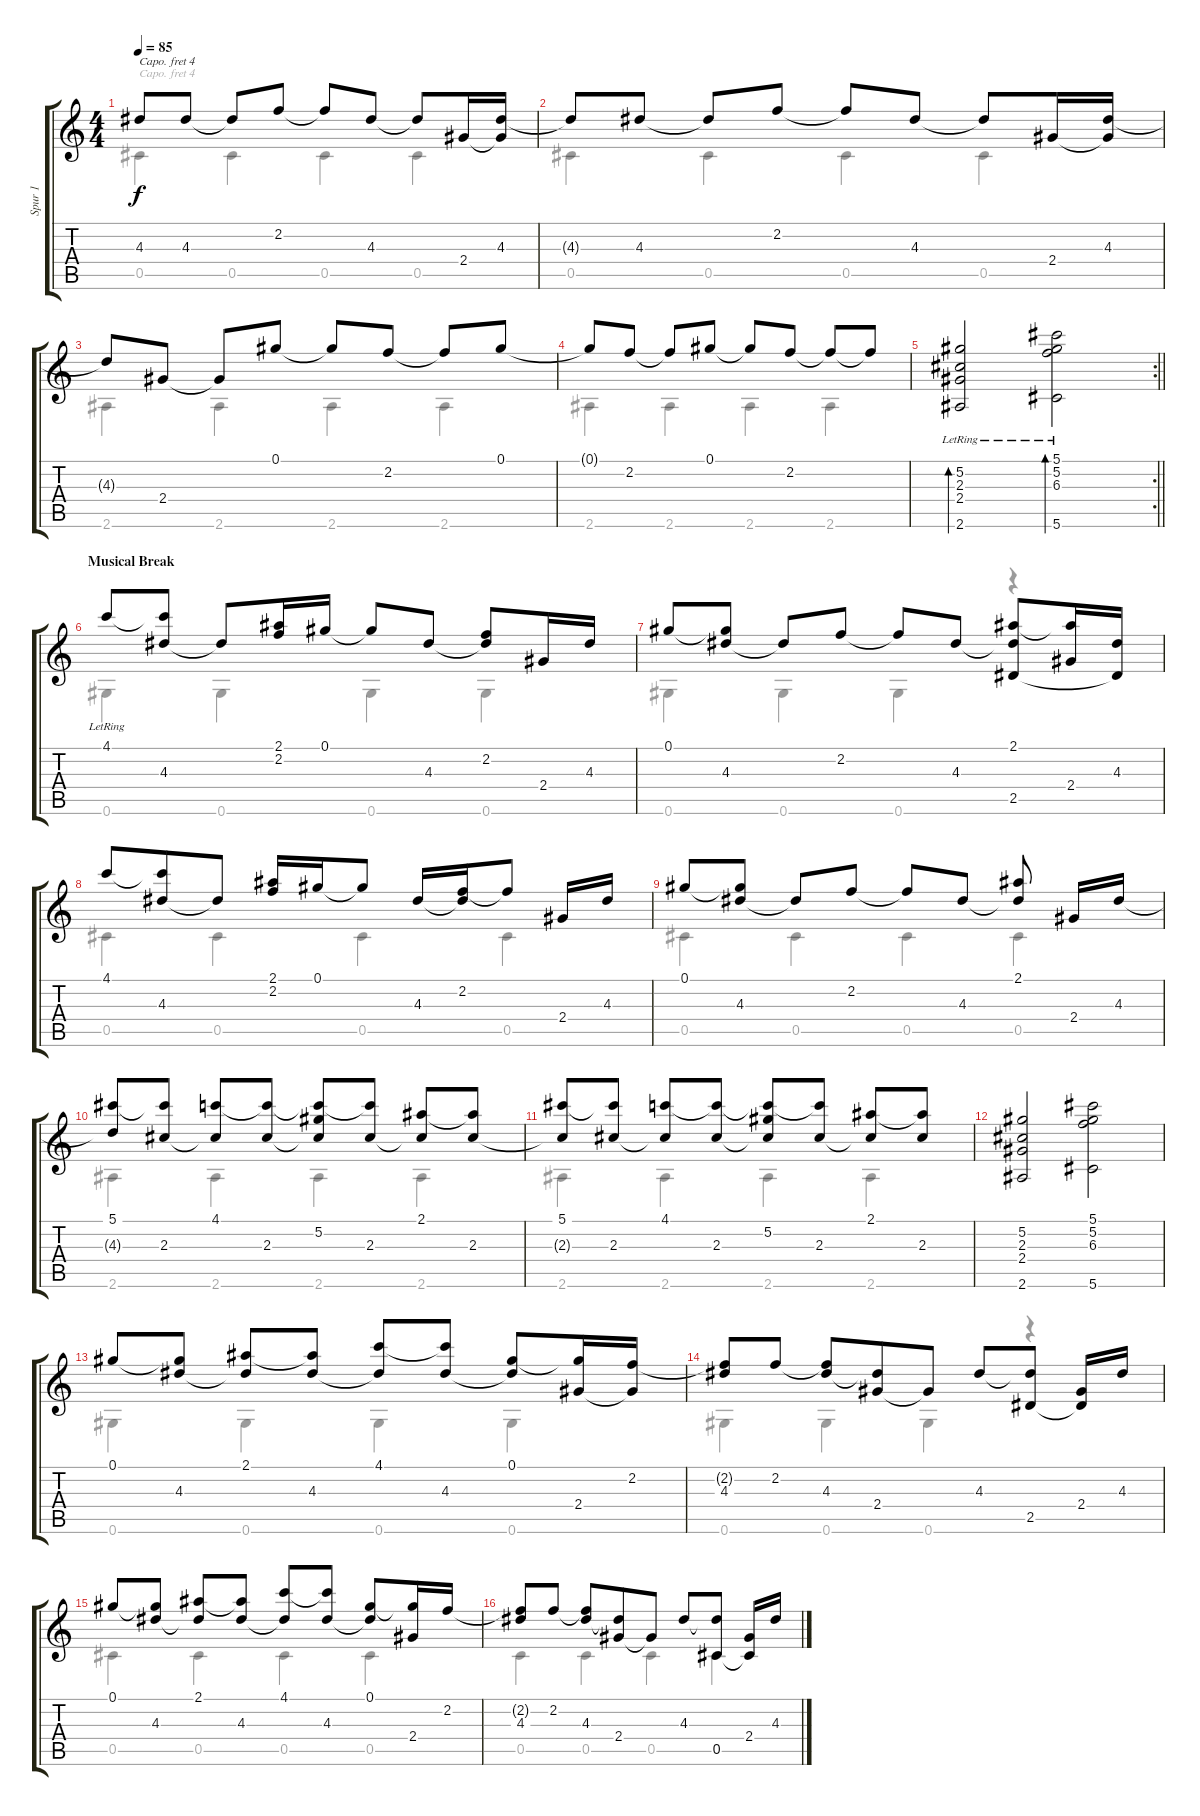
\track ("Spur 1" "Spur 1") {instrument acousticguitarsteel}
\staff {score tabs}
\capo 4
\tuning (E4 B3 G3 D3 A2 E2) {hide}
\voice
\ts (4 4)
\tempo 85
\clef g2
\ks c
4.3{t}.8{dy f} 4.3.8 4.3{t}.8 2.2.8 2.2{t}.8 4.3.8 4.3{t}.8 2.4.16 (4.3 2.4{t}).16 |
4.3{t}.8 4.3.8 4.3{t}.8 2.2.8 2.2{t}.8 4.3.8 4.3{t}.8 2.4.16 (4.3 2.4{t}).16 |
4.3{t}.8 2.4.8 2.4{t}.8 0.1.8 0.1{t}.8 2.2.8 2.2{t}.8 0.1.8 |
0.1{t}.8 2.2.8 2.2{t}.8 0.1.8 0.1{t}.8 2.2.8 2.2{t}.8 2.2{t}.8 |
\rc 2
\barLineRight lightlight
(5.2{lr} 2.3{lr} 2.4{lr} 2.6{lr}).2{bd 240} (5.1{lr} 5.2{lr} 6.3{lr} 5.6{lr}).2{bd 240} |
\section ("" "Musical Break")
4.1{lr}.8 (4.1{t} 4.3).8 4.3{t}.8 (2.1 2.2).16 0.1.16 0.1{t}.8 4.3.8 (2.2 4.3{t}).8 2.4.16 4.3.16 |
0.1.8 (0.1{t} 4.3).8 4.3{t}.8 2.2.8 2.2{t}.8 4.3.8 (2.1 4.3{t} 2.5).8 (2.1{t} 2.4).16 (4.3 2.5{t}).16 |
4.1.8 (4.1{t} 4.3).8{beam merge} 4.3{t}.8{beam split} (2.1 2.2).16 0.1.16{beam merge} 0.1{t}.8{beam split} 4.3.16 (2.2 4.3{t}).16{beam merge} 2.2{t}.8{beam split} 2.4.16 4.3.16 |
0.1.8 (0.1{t} 4.3).8 4.3{t}.8 2.2.8 2.2{t}.8 4.3.8{beam split} (2.1 4.3{t}).8{beam split} 2.4.16 4.3.16 |
(5.1 4.3{t}).8 (5.1{t} 2.3).8 (4.1 2.3{t}).8 (4.1{t} 2.3).8 (4.1{t} 5.2 2.3{t}).8 (4.1{t} 2.3).8 (2.1 2.3{t}).8 (2.1{t} 2.3).8 |
(5.1 2.3{t}).8 (5.1{t} 2.3).8 (4.1 2.3{t}).8 (4.1{t} 2.3).8 (4.1{t} 5.2 2.3{t}).8 (4.1{t} 2.3).8 (2.1 2.3{t}).8 (2.1{t} 2.3).8 |
(5.2 2.3 2.4 2.6).2 (5.1 5.2 6.3 5.6).2 |
0.1.8 (0.1{t} 4.3).8 (2.1 4.3{t}).8 (2.1{t} 4.3).8 (4.1 4.3{t}).8 (4.1{t} 4.3).8 (0.1 4.3{t}).8 (0.1{t} 2.4).16 (2.2 2.4{t}).16 |
(2.2{t} 4.3).8 2.2.8 (2.2{t} 4.3).8 (4.3{t} 2.4).8{beam merge} 2.4{t}.8{beam split} 4.3.8{beam merge} (4.3{t} 2.5).8{beam split} (2.4 2.5{t}).16 4.3.16 |
0.1.8 (0.1{t} 4.3).8 (2.1 4.3{t}).8 (2.1{t} 4.3).8 (4.1 4.3{t}).8 (4.1{t} 4.3).8 (0.1 4.3{t}).8 (0.1{t} 2.4).16 2.2.16 |
(2.2{t} 4.3).8 2.2.8 (2.2{t} 4.3).8 (4.3{t} 2.4).8{beam merge} 2.4{t}.8{beam split} 4.3.8{beam merge} (4.3{t} 0.5).8{beam split} (2.4 0.5{t}).16 4.3.16
\voice
\clef g2
\ottava regular
\simile none
\ks c
0.5.4{dy f} 0.5.4 0.5.4 0.5.4 |
0.5.4 0.5.4 0.5.4 0.5.4 |
2.6.4 2.6.4 2.6.4 2.6.4 |
2.6.4 2.6.4 2.6.4 2.6.4 |
\barLineRight lightlight
|
0.6.4 0.6.4 0.6.4 0.6.4 |
0.6.4 0.6.4 0.6.4 r.4 |
0.5.4 0.5.4 0.5.4 0.5.4 |
0.5.4 0.5.4 0.5.4 0.5.4 |
2.6.4 2.6.4 2.6.4 2.6.4 |
2.6.4 2.6.4 2.6.4 2.6.4 |
|
0.6.4 0.6.4 0.6.4 0.6.4 |
0.6.4 0.6.4 0.6.4 r.4 |
0.5.4 0.5.4 0.5.4 0.5.4 |
0.5.4 0.5.4 0.5.4 0.5.4
